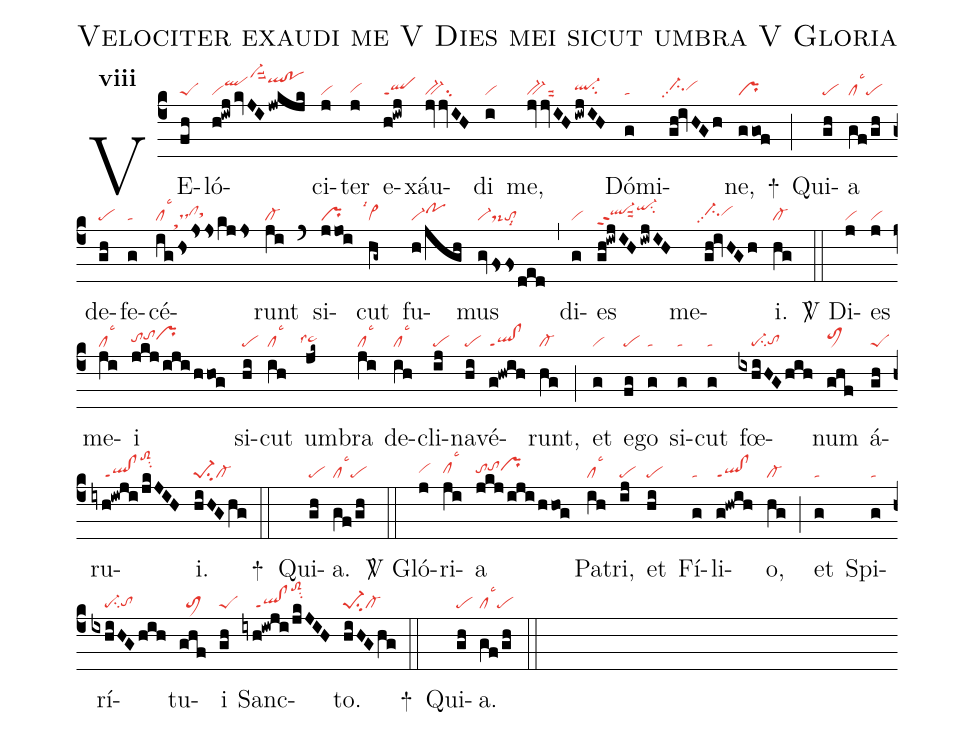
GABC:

name:Velociter exaudi me V Dies mei sicut umbra V Gloria;
office-part:re;
mode:8;
nabc-lines:1;
%%
initial-style: 1;
name: Velociter exaudi me;
mode: 8;
office-part: Responsorium;
annotation: Resp.;
annotation: viii;
%%
(c4) VE(fh|peS)ló(h!iwj/kvJI/jwkjk|viqlhjvi-hmsuu2qlhk!pohk)ci(j|vi)ter(j|vihg) e(h!iwj|qlppt1)xáu(jvjvIH|bv-su2)di(i|vi) me,(jvjvIH/iwjIH|bv-suu2ql-hhsu2) Dó(g|ta)mi(////gh!ivHGh|ci-hhpp2vihh)ne,(ggof|pr)
<sp>+</sp>(;) Qui(gh|pe)a(gf/gh|cllsc3pe) de(gh|pe)fe(g|ta)cé(ighsjsskjjs|cllsc3sthcdshgclhhsthh)runt(ji|cl-) (`) si(jjoi|pr)cut(hg~|``vi>lsi1) fu(h/jgh|vi-pohi)mus(gvfssded|vi-ds-tolsi8) (,) di(g|vi)es(gh!iwjIH/iwjIH|ql-hhppt2suu2qi-hjsu2) me(////gh!ivHGh|ci-hhpp2vihh)i.(hg|cl-) (::)

<sp>V/</sp> Di(j|vi)es(j|vi) me(ji|cllsc3)i(jkj/iji/hhog|tohhtohiprhi) si(hi|pe)cut(ih|cllsc3) um(jk~|``ta>hhlss4)bra(ji|cllsc3) de(ih|cllsc3)cli(ij|pe)na(hi|pe)vé(g!hwih|ql!clppt1)runt,(hg|cl-) (;) et(g|vi) e(fg|pe)go(g|ta) si(g|ta)cut(g|ta) fœ(ixhiHGhih|////pe-su2tohg)num(ghf|toM1hi) á(gh|peS)ru(iyh!iwji/jkJIH|////ql!clppt1toS2hmsu2)i.(hiHGhg|pe-1su2cl-) (::)
<sp>+</sp>() Qui(gh|pe)a.(gf/gh|cllsc3pe) (::)

<sp>V/</sp> Gló(j|vihh)ri(ji|clhhlsc3)a(jkj/iji/hhog|tohhtohiprhi) Pa(ih|cllsc3)tri,(ij|pe) et(hi|pe) Fí(g|ta)li(g!hwih|ql!clppt1)o,(hg|cl-) (;) et(g|ta) Spi(g|ta)rí(ixhiHG/hih|////pe-su2tohg)tu(ghf|//toM1)i(gh|peS) Sanc(iyh!iwji/jkJIH|////ql!clppt1toS2hmsu2)to.(hiHGhg|pe-1su2cl-) (::)
<sp>+</sp>() Qui(gh|pe)a.(gf/gh|cllsc3pe) (::)
